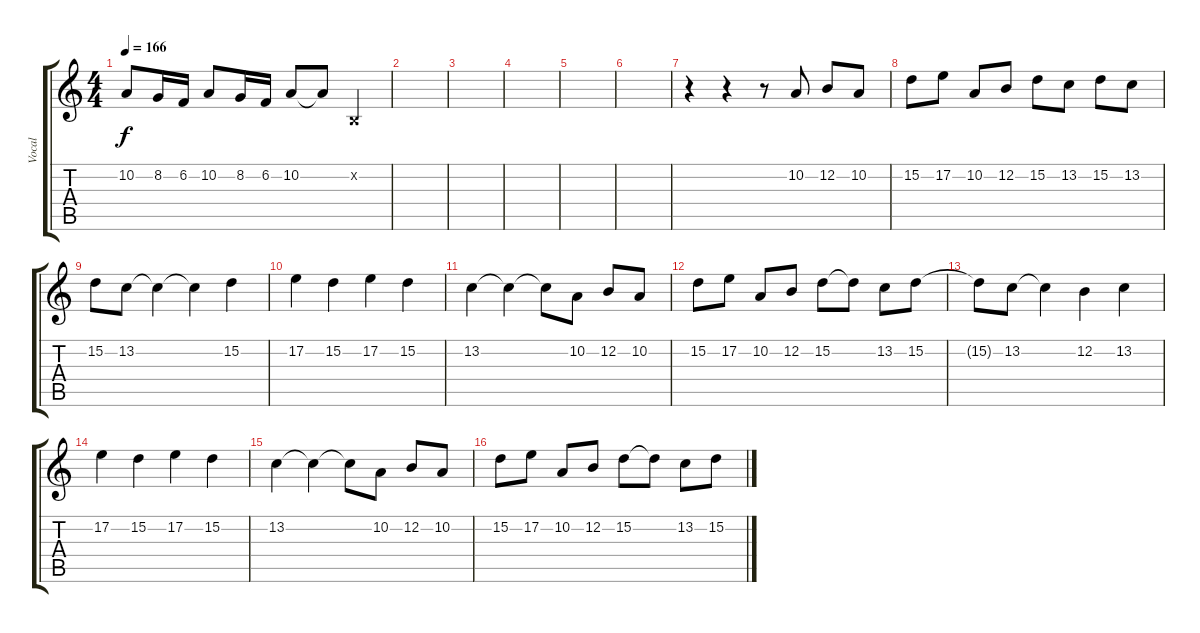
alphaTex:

\track ("Vocal" "Vocal") {instrument lead6voice}
\staff {score tabs}
\tuning (E4 B3 G3 D3 A2 E2) {hide}
\ts (4 4)
\tempo 166
\clef g2
\ks c
10.2.8{dy f} 8.2.16 6.2.16 10.2.8 8.2.16 6.2.16 10.2.8 10.2{t}.8 0.2{x}.4 |
|
|
|
|
|
r.4 r.4 r.8 10.2.8 12.2.8 10.2.8 |
15.2.8 17.2.8 10.2.8 12.2.8 15.2.8 13.2.8 15.2.8 13.2.8 |
15.2.8 13.2.8 13.2{t}.4 13.2{t}.4 15.2.4 |
17.2.4 15.2.4 17.2.4 15.2.4 |
13.2.4 13.2{t}.4 13.2{t}.8 10.2.8 12.2.8 10.2.8 |
15.2.8 17.2.8 10.2.8 12.2.8 15.2.8 15.2{t}.8 13.2.8 15.2.8 |
15.2{t}.8 13.2.8 13.2{t}.4 12.2.4 13.2.4 |
17.2.4 15.2.4 17.2.4 15.2.4 |
13.2.4 13.2{t}.4 13.2{t}.8 10.2.8 12.2.8 10.2.8 |
15.2.8 17.2.8 10.2.8 12.2.8 15.2.8 15.2{t}.8 13.2.8 15.2.8
